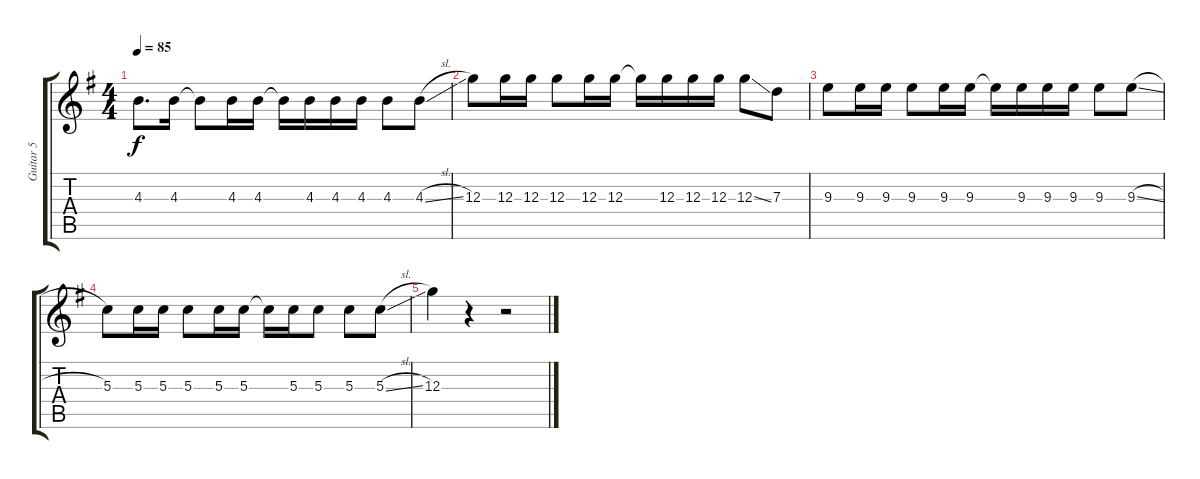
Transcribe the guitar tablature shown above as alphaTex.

\track ("Guitar 5" "Guitar 5") {instrument overdrivenguitar}
\staff {score tabs}
\tuning (E4 B3 G3 D3 A2 E2) {hide}
\ts (4 4)
\tempo 85
\clef g2
\ks g
4.3.8{d dy f} 4.3.16 4.3{t}.8 4.3.16 4.3.16 4.3{t}.16 4.3.16 4.3.16 4.3.16 4.3.8 4.3{sl}.8 |
12.3.8 12.3.16 12.3.16 12.3.8 12.3.16 12.3.16 12.3{t}.16 12.3.16 12.3.16 12.3.16 12.3{ss}.8 7.3.8 |
9.3.8 9.3.16 9.3.16 9.3.8 9.3.16 9.3.16 9.3{t}.16 9.3.16 9.3.16 9.3.16 9.3.8 9.3{sl}.8 |
5.3.8 5.3.16 5.3.16 5.3.8 5.3.16 5.3.16 5.3{t}.16 5.3.16 5.3.8 5.3.8 5.3{sl}.8 |
12.3.4 r.4 r.2
